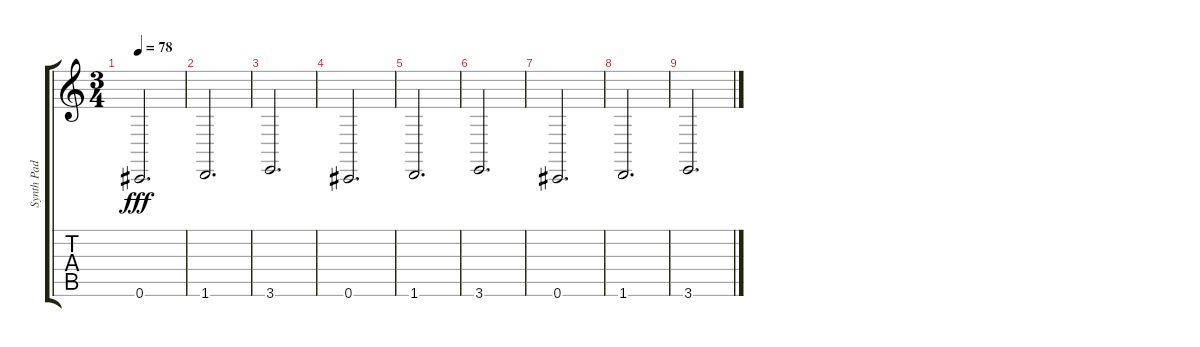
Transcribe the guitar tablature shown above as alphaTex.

\track ("Synth Pad" "Synth Pad") {instrument pad7halo}
\staff {score tabs}
\tuning (Eb4 Bb3 Gb3 Db3 Ab2 Db2) {hide}
\ts (3 4)
\tempo 78
\clef g2
\ks c
0.6.2{d dy fff} |
1.6.2{d} |
3.6.2{d} |
0.6.2{d} |
1.6.2{d} |
3.6.2{d} |
0.6.2{d} |
1.6.2{d} |
3.6.2{d}
